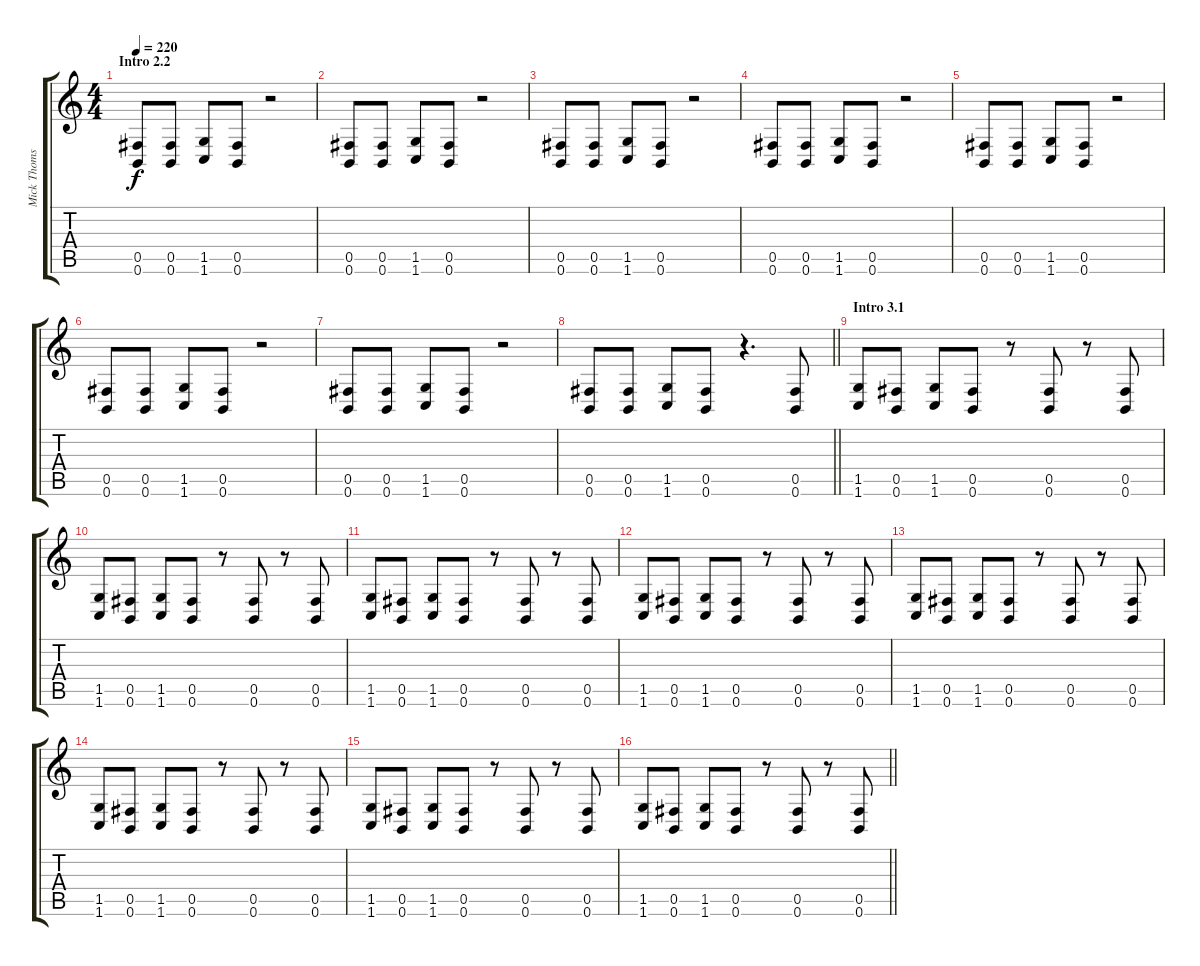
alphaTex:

\track ("Mick Thomson" "Mick Thoms") {instrument distortionguitar}
\staff {score tabs}
\tuning (Db4 Ab3 E3 B2 Gb2 B1) {hide}
\ts (4 4)
\section ("" "Intro 2.2")
\tempo 220
\clef g2
\ks c
(0.5 0.6).8{dy f} (0.5 0.6).8 (1.5 1.6).8 (0.5 0.6).8 r.2 |
(0.5 0.6).8 (0.5 0.6).8 (1.5 1.6).8 (0.5 0.6).8 r.2 |
(0.5 0.6).8 (0.5 0.6).8 (1.5 1.6).8 (0.5 0.6).8 r.2 |
(0.5 0.6).8 (0.5 0.6).8 (1.5 1.6).8 (0.5 0.6).8 r.2 |
(0.5 0.6).8 (0.5 0.6).8 (1.5 1.6).8 (0.5 0.6).8 r.2 |
(0.5 0.6).8 (0.5 0.6).8 (1.5 1.6).8 (0.5 0.6).8 r.2 |
(0.5 0.6).8 (0.5 0.6).8 (1.5 1.6).8 (0.5 0.6).8 r.2 |
\barLineRight lightlight
(0.5 0.6).8 (0.5 0.6).8 (1.5 1.6).8 (0.5 0.6).8 r.4{d} (0.5 0.6).8 |
\section ("" "Intro 3.1")
(1.5 1.6).8 (0.5 0.6).8 (1.5 1.6).8 (0.5 0.6).8 r.8 (0.5 0.6).8 r.8 (0.5 0.6).8 |
(1.5 1.6).8 (0.5 0.6).8 (1.5 1.6).8 (0.5 0.6).8 r.8 (0.5 0.6).8 r.8 (0.5 0.6).8 |
(1.5 1.6).8 (0.5 0.6).8 (1.5 1.6).8 (0.5 0.6).8 r.8 (0.5 0.6).8 r.8 (0.5 0.6).8 |
(1.5 1.6).8 (0.5 0.6).8 (1.5 1.6).8 (0.5 0.6).8 r.8 (0.5 0.6).8 r.8 (0.5 0.6).8 |
(1.5 1.6).8 (0.5 0.6).8 (1.5 1.6).8 (0.5 0.6).8 r.8 (0.5 0.6).8 r.8 (0.5 0.6).8 |
(1.5 1.6).8 (0.5 0.6).8 (1.5 1.6).8 (0.5 0.6).8 r.8 (0.5 0.6).8 r.8 (0.5 0.6).8 |
(1.5 1.6).8 (0.5 0.6).8 (1.5 1.6).8 (0.5 0.6).8 r.8 (0.5 0.6).8 r.8 (0.5 0.6).8 |
\barLineRight lightlight
(1.5 1.6).8 (0.5 0.6).8 (1.5 1.6).8 (0.5 0.6).8 r.8 (0.5 0.6).8 r.8 (0.5 0.6).8
